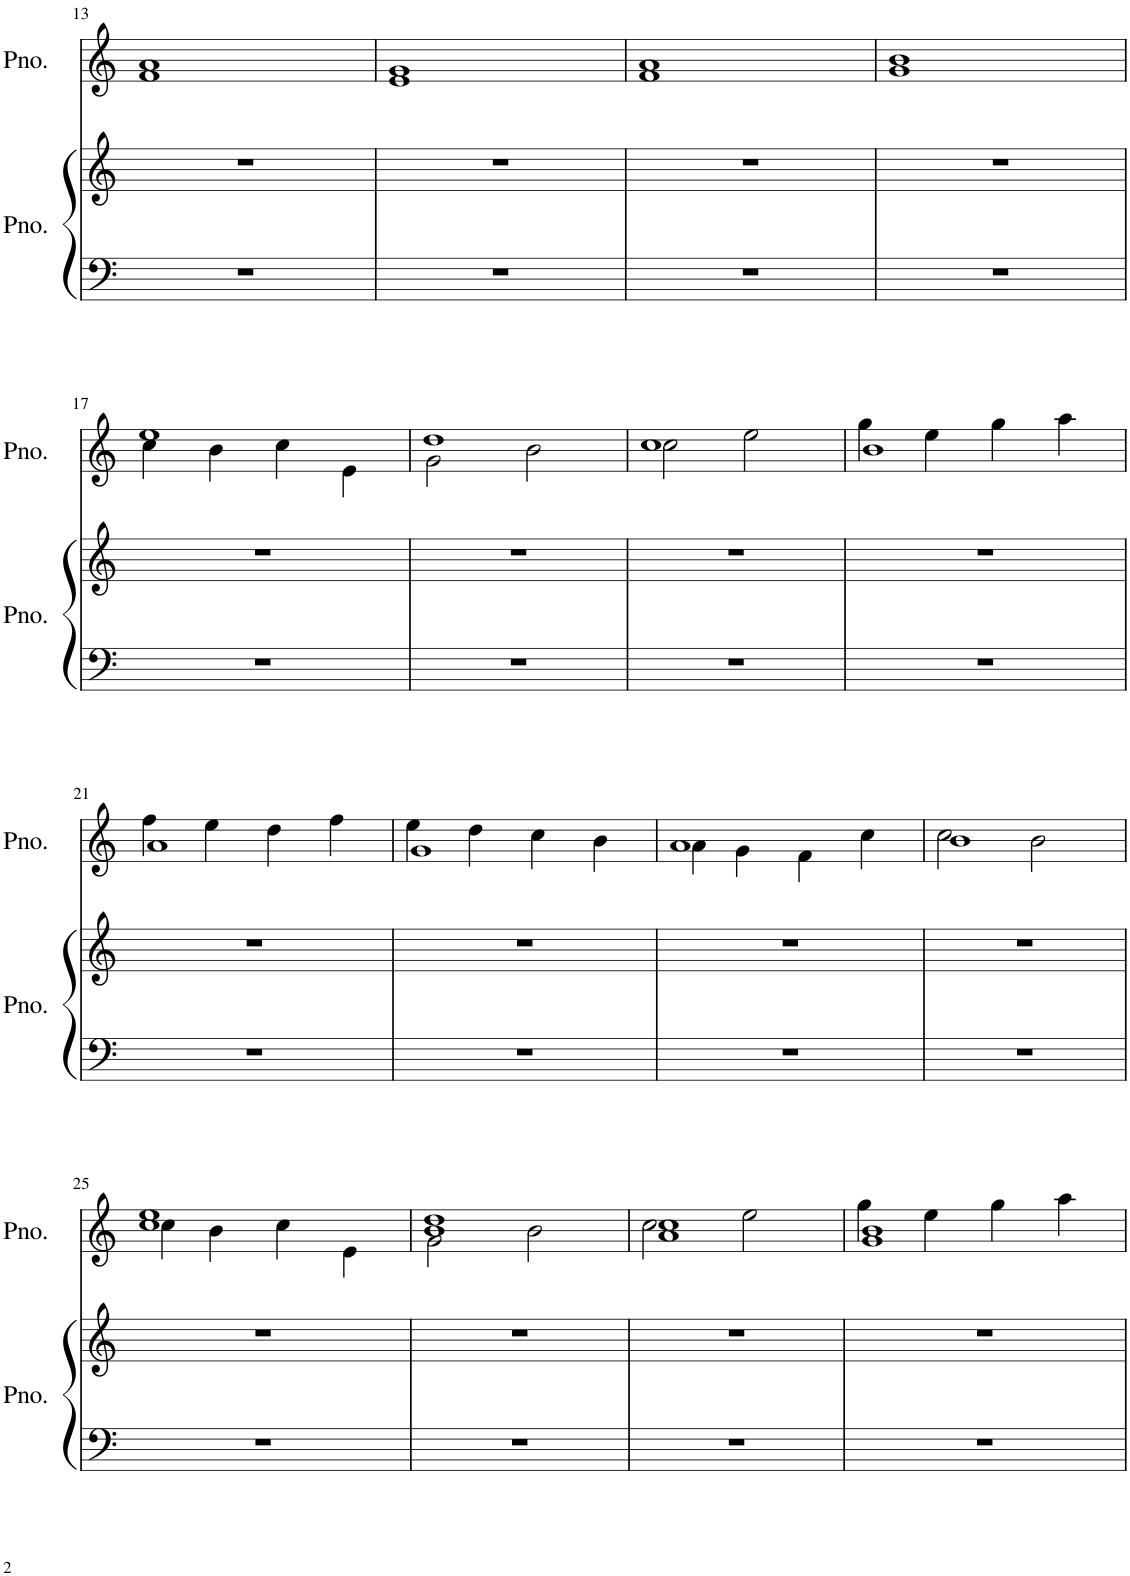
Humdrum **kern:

**kern	**kern	**kern
*part2	*part2	*part1
*staff3	*staff2	*staff1
*I"Piano	*	*I"Piano
*I'Pno.	*	*I'Pno.
!!LO:PB:g=z
*clefF4	*clefG2	*clefG2
*k[]	*k[]	*k[]
*M4/4	*M4/4	*M4/4
=13	=13	=13
1r	1r	1f 1a
=14	=14	=14
1r	1r	1e 1g
=15	=15	=15
1r	1r	1f 1a
=16	=16	=16
1r	1r	1g 1b
!!LO:LB:g=z
=17	=17	=17
*	*	*^
1r	1r	1ee	4cc\
.	.	.	4b\
.	.	.	4cc\
.	.	.	4e\
=18	=18	=18	=18
1r	1r	1dd	2g\
.	.	.	2b\
=19	=19	=19	=19
1r	1r	1cc	2cc\
.	.	.	2ee\
=20	=20	=20	=20
1r	1r	1b	4gg\
.	.	.	4ee\
.	.	.	4gg\
.	.	.	4aa\
!!LO:LB:g=z	!!
=21	=21	=21	=21
1r	1r	1a	4ff\
.	.	.	4ee\
.	.	.	4dd\
.	.	.	4ff\
=22	=22	=22	=22
1r	1r	1g	4ee\
.	.	.	4dd\
.	.	.	4cc\
.	.	.	4b\
=23	=23	=23	=23
1r	1r	1a	4a\
.	.	.	4g\
.	.	.	4f\
.	.	.	4cc\
=24	=24	=24	=24
1r	1r	1b	2cc\
.	.	.	2b\
!!LO:LB:g=z	!!
=25	=25	=25	=25
1r	1r	1cc 1ee	4cc\
.	.	.	4b\
.	.	.	4cc\
.	.	.	4e\
=26	=26	=26	=26
1r	1r	1b 1dd	2g\
.	.	.	2b\
=27	=27	=27	=27
1r	1r	1a 1cc	2cc\
.	.	.	2ee\
=28	=28	=28	=28
1r	1r	1g 1b	4gg\
.	.	.	4ee\
.	.	.	4gg\
.	.	.	4aa\
*	*	*v	*v
=	=	=
*-	*-	*-
